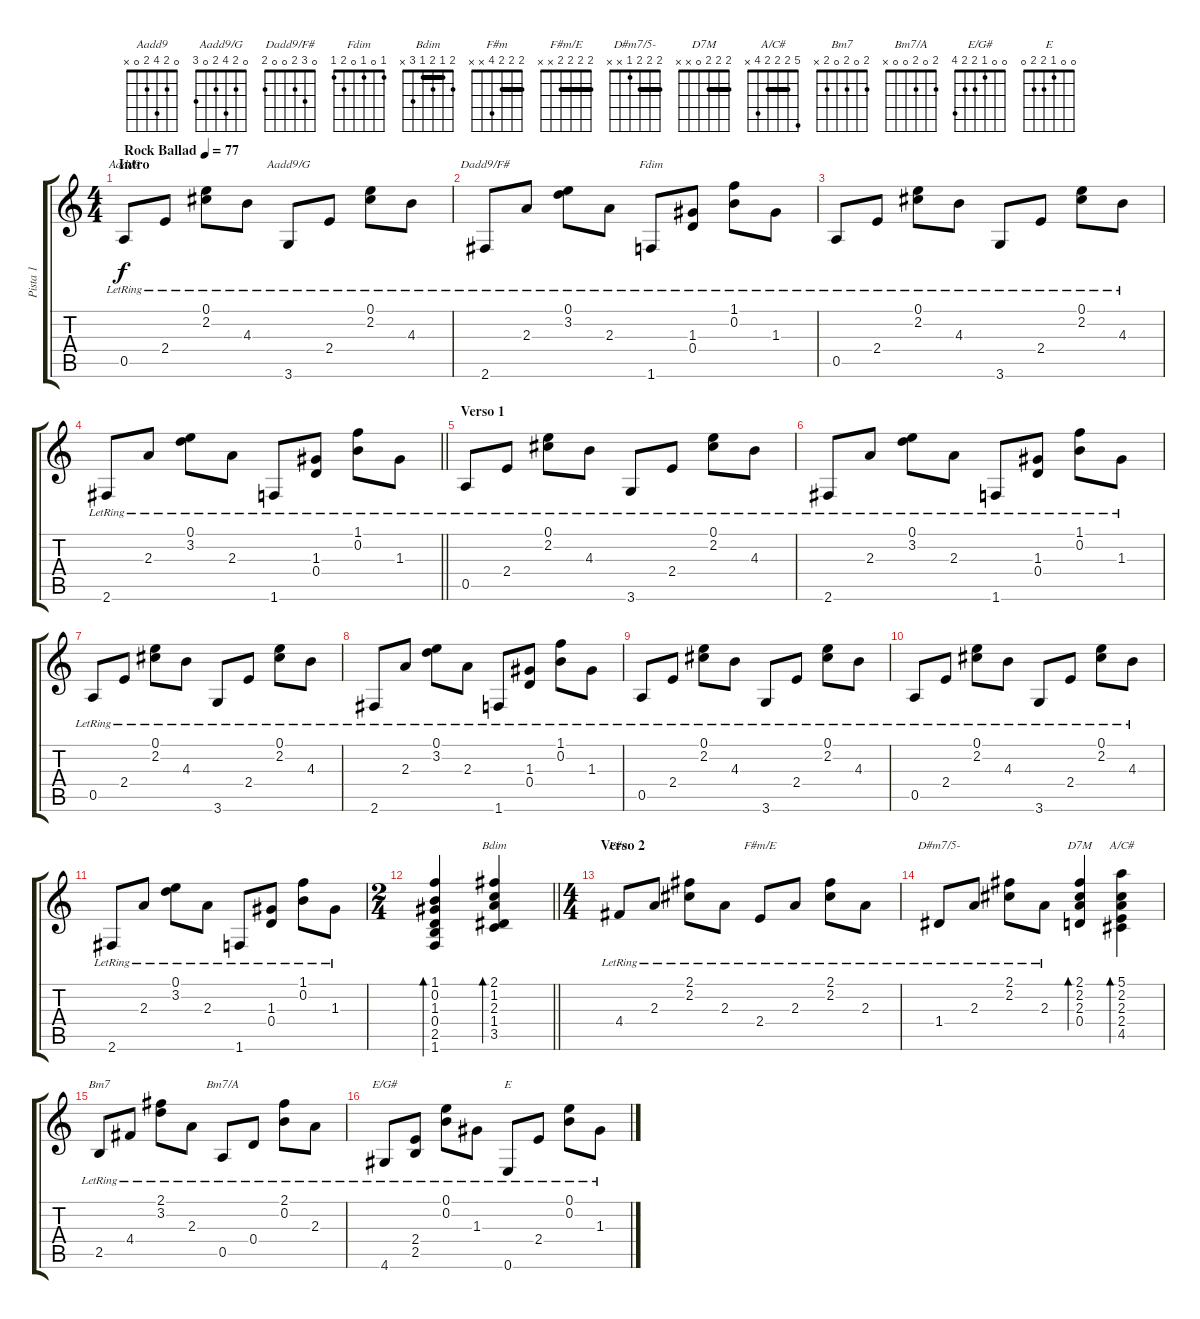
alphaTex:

\track ("Pista 1" "Pista 1") {instrument acousticguitarsteel}
\staff {score tabs}
\tuning (E4 B3 G3 D3 A2 E2) {hide}
\chord ("Aadd9" 0 2 4 2 0 x)
\chord ("Aadd9/G" 0 2 4 2 0 3)
\chord ("Dadd9/F#" 0 3 2 0 0 2)
\chord ("Fdim" 1 0 1 0 2 1)
\chord ("Bdim" 2 1 2 1 3 x) {barre 1}
\chord ("F#m" 2 2 2 4 x x) {barre 2}
\chord ("F#m/E" 2 2 2 2 x x) {barre 2}
\chord ("D#m7/5-" 2 2 2 1 x x) {barre 2}
\chord ("D7M" 2 2 2 0 x x) {barre 2}
\chord ("A/C#" 5 2 2 2 4 x) {barre 2}
\chord ("Bm7" 2 0 2 0 2 x)
\chord ("Bm7/A" 2 0 2 0 0 x)
\chord ("E/G#" 0 0 1 2 2 4)
\chord ("E" 0 0 1 2 2 0)
\ts (4 4)
\section ("" "Intro")
\tempo (77 "Rock Ballad")
\clef g2
\ks c
0.5{lr}.8{ch "Aadd9" dy f instrument acousticguitarsteel} 2.4{lr}.8 (0.1{lr} 2.2{lr}).8 4.3{lr}.8 3.6{lr}.8{ch "Aadd9/G"} 2.4{lr}.8 (0.1{lr} 2.2{lr}).8 4.3{lr}.8 |
2.6{lr}.8{ch "Dadd9/F#"} 2.3{lr}.8 (0.1{lr} 3.2{lr}).8 2.3{lr}.8 1.6{lr}.8{ch "Fdim"} (1.3{lr} 0.4{lr}).8 (1.1{lr} 0.2{lr}).8 1.3{lr}.8 |
0.5{lr}.8 2.4{lr}.8 (0.1{lr} 2.2{lr}).8 4.3{lr}.8 3.6{lr}.8 2.4{lr}.8 (0.1{lr} 2.2{lr}).8 4.3{lr}.8 |
\barLineRight lightlight
2.6{lr}.8 2.3{lr}.8 (0.1{lr} 3.2{lr}).8 2.3{lr}.8 1.6{lr}.8 (1.3{lr} 0.4{lr}).8 (1.1{lr} 0.2{lr}).8 1.3{lr}.8 |
\section ("" "Verso 1")
0.5{lr}.8 2.4{lr}.8 (0.1{lr} 2.2{lr}).8 4.3{lr}.8 3.6{lr}.8 2.4{lr}.8 (0.1{lr} 2.2{lr}).8 4.3{lr}.8 |
2.6{lr}.8 2.3{lr}.8 (0.1{lr} 3.2{lr}).8 2.3{lr}.8 1.6{lr}.8 (1.3{lr} 0.4{lr}).8 (1.1{lr} 0.2{lr}).8 1.3{lr}.8 |
0.5{lr}.8 2.4{lr}.8 (0.1{lr} 2.2{lr}).8 4.3{lr}.8 3.6{lr}.8 2.4{lr}.8 (0.1{lr} 2.2{lr}).8 4.3{lr}.8 |
2.6{lr}.8 2.3{lr}.8 (0.1{lr} 3.2{lr}).8 2.3{lr}.8 1.6{lr}.8 (1.3{lr} 0.4{lr}).8 (1.1{lr} 0.2{lr}).8 1.3{lr}.8 |
0.5{lr}.8 2.4{lr}.8 (0.1{lr} 2.2{lr}).8 4.3{lr}.8 3.6{lr}.8 2.4{lr}.8 (0.1{lr} 2.2{lr}).8 4.3{lr}.8 |
0.5{lr}.8 2.4{lr}.8 (0.1{lr} 2.2{lr}).8 4.3{lr}.8 3.6{lr}.8 2.4{lr}.8 (0.1{lr} 2.2{lr}).8 4.3{lr}.8 |
2.6{lr}.8 2.3{lr}.8 (0.1{lr} 3.2{lr}).8 2.3{lr}.8 1.6{lr}.8 (1.3{lr} 0.4{lr}).8 (1.1{lr} 0.2{lr}).8 1.3{lr}.8 |
\ts (2 4)
\barLineRight lightlight
(1.1 0.2 1.3 0.4 2.5 1.6).4{bd 60} (2.1 1.2 2.3 1.4 3.5).4{bd 60 ch "Bdim"} |
\ts (4 4)
\section ("" "Verso 2")
4.4{lr}.8{ch "F#m"} 2.3{lr}.8 (2.1{lr} 2.2{lr}).8 2.3{lr}.8 2.4{lr}.8{ch "F#m/E"} 2.3{lr}.8 (2.1{lr} 2.2{lr}).8 2.3{lr}.8 |
1.4{lr}.8{ch "D#m7/5-"} 2.3{lr}.8 (2.1{lr} 2.2{lr}).8 2.3{lr}.8 (2.1 2.2 2.3 0.4).4{bd 30 ch "D7M"} (5.1 2.2 2.3 2.4 4.5).4{bd 30 ch "A/C#"} |
2.5{lr}.8{ch "Bm7"} 4.4{lr}.8 (2.1{lr} 3.2{lr}).8 2.3{lr}.8 0.5{lr}.8{ch "Bm7/A"} 0.4{lr}.8 (2.1{lr} 0.2{lr}).8 2.3{lr}.8 |
4.6{lr}.8{ch "E/G#"} (2.4{lr} 2.5{lr}).8 (0.1{lr} 0.2{lr}).8 1.3{lr}.8 0.6{lr}.8{ch "E"} 2.4{lr}.8 (0.1{lr} 0.2{lr}).8 1.3{lr}.8
